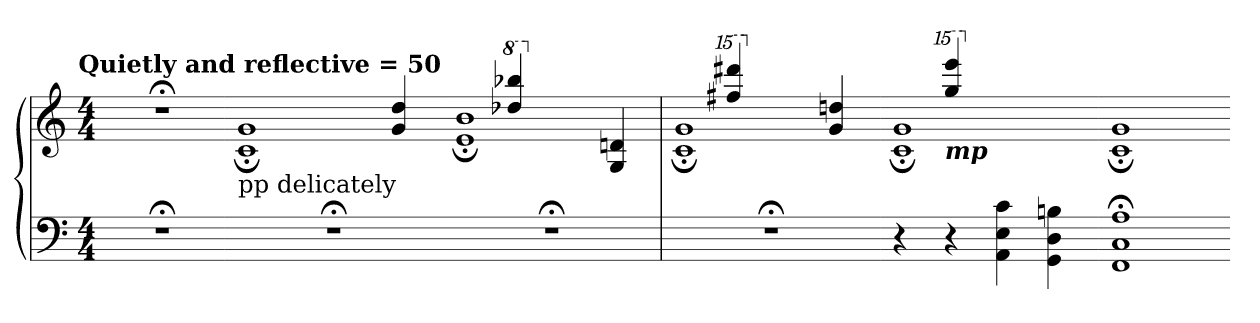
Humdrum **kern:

**kern	**kern
*part1	*part1
*staff2	*staff1
*clefF4	*clefG2
*k[]	*k[]
!!LO:TX:omd:t=Quietly and reflective  = 50
*M4/4	*M4/4
*MM50	*MM50
=1	=1
1r;<	1r;<
=2-	=2-
*	*^
!	!LO:TX:b:t=pp delicately	!
1r;<	4ryy	1c;< 1g;<
.	4ryy	.
.	4ryy	.
.	4g/ 4dd/	.
=3-	=3-	=3-
1r;<	4ryy	1e;< 1b;<
*	*8va	*
.	4ddd-X/ 4bbb-X/	.
*	*X8va	*
.	4ryy	.
.	4G/ 4dn/	.
=4	=4	=4
1r;<	4ryy	1c;< 1g;<
*	*15ma	*
.	4ffff#X/ 4ddddd#X/	.
*	*X15ma	*
.	4ryy	.
.	4g/ 4ddn/	.
=5-	=5-	=5-
4r	4ryy	1c;< 1g;<
*	*15ma	*
!	!LO:TX:b:Bi:t=mp	!
4r	4gggg/ 4eeeee/	.
*	*X15ma	*
4AA\ 4E\ 4c\	2ryy	.
4GG\ 4D\ 4Bn\	.	.
=6-	=6-	=6-
1FF;< 1C;< 1A;<	1ryy	1c;< 1g;<
*	*v	*v
=-	=-
*-	*-
